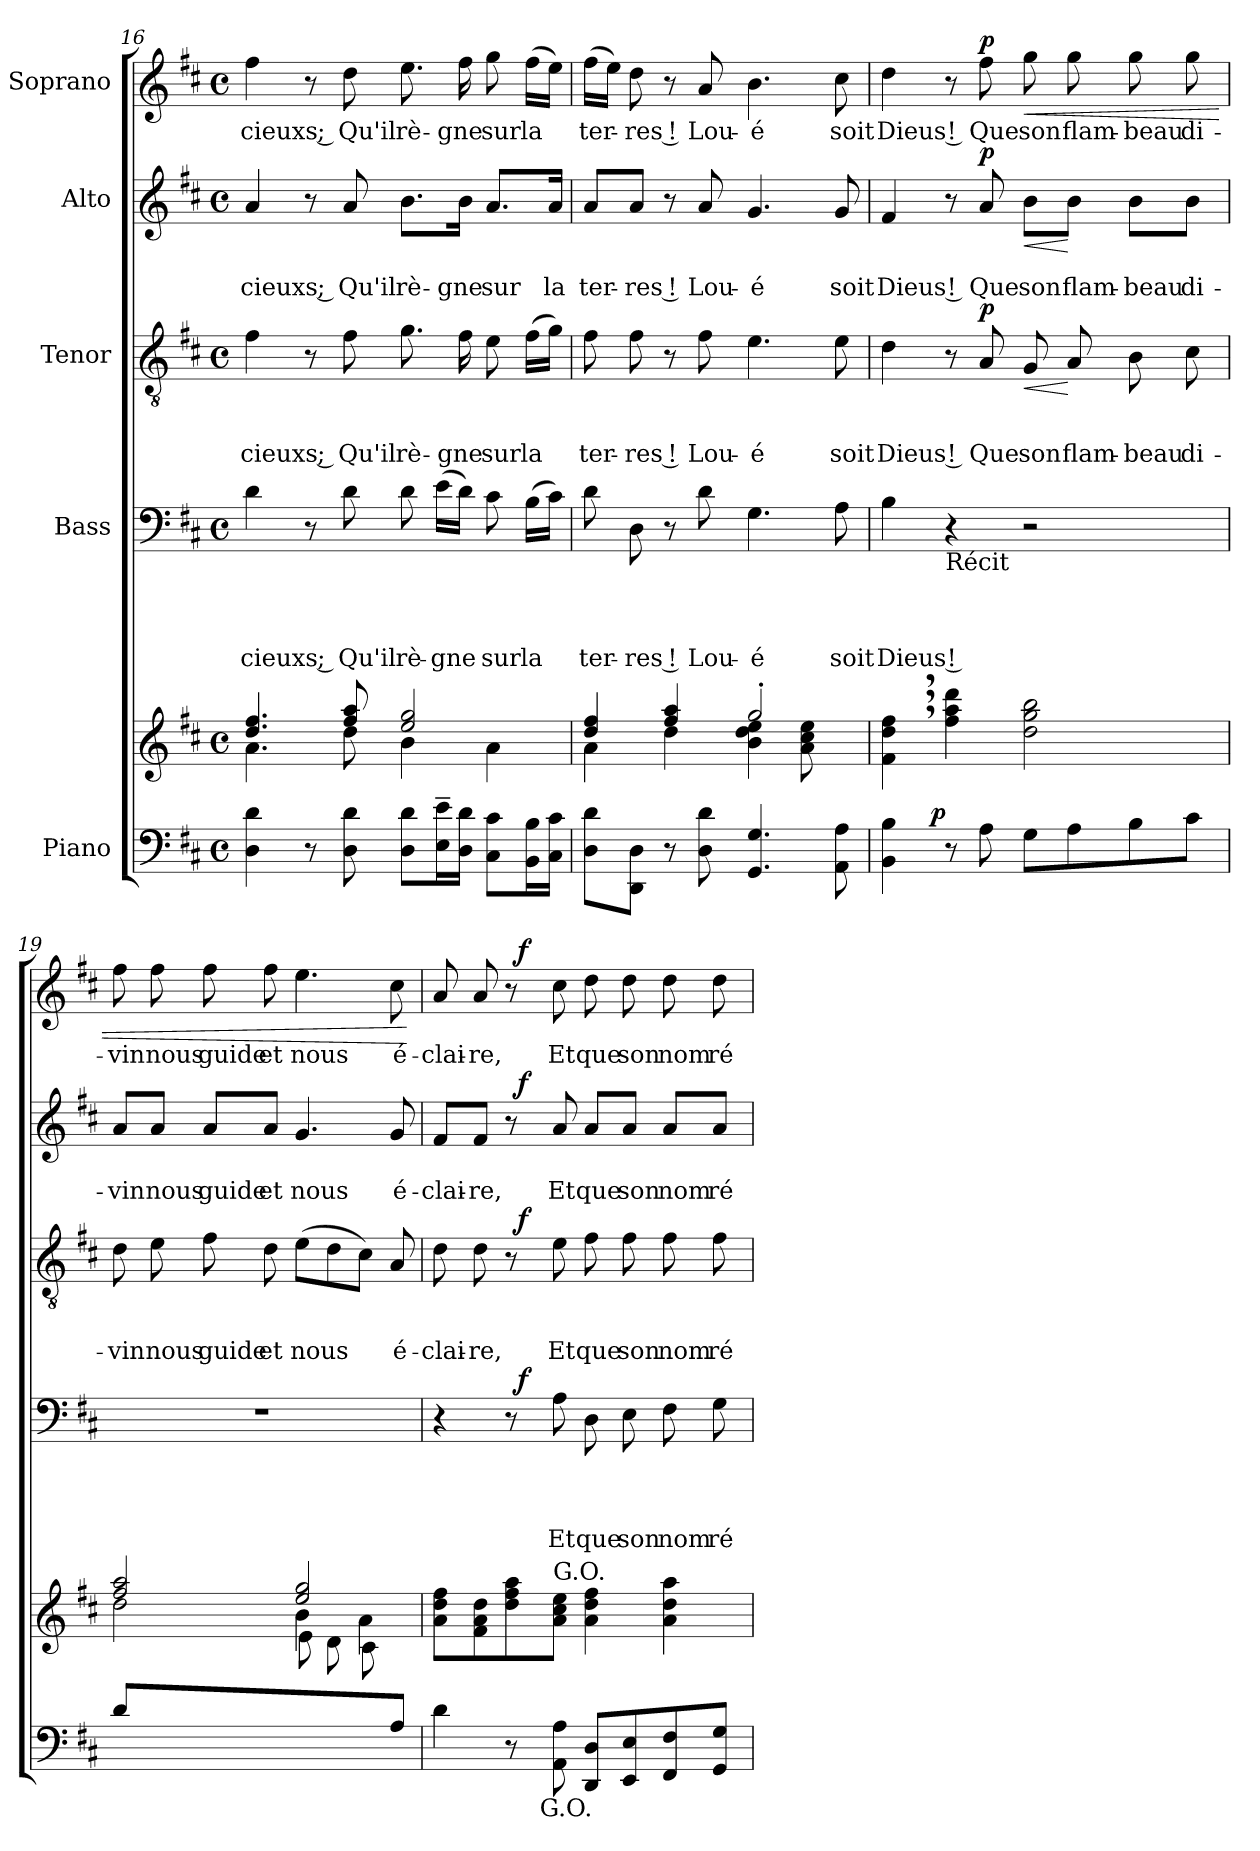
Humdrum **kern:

**kern	**kern	**dynam	**kern	**text	**text	**text	**text	**dynam	**kern	**text	**text	**text	**dynam	**kern	**text	**text	**dynam	**kern	**text	**dynam
*part5	*part5	*part5	*part4	*part4	*part4	*part4	*part4	*part4	*part3	*part3	*part3	*part3	*part3	*part2	*part2	*part2	*part2	*part1	*part1	*part1
*staff6	*staff5	*staff5/6	*staff4	*staff4	*staff4	*staff4	*staff4	*staff4	*staff3	*staff3	*staff3	*staff3	*staff3	*staff2	*staff2	*staff2	*staff2	*staff1	*staff1	*staff1
*I"Piano	*	*	*I"Bass	*	*	*	*	*	*I"Tenor	*	*	*	*	*I"Alto	*	*	*	*I"Soprano	*	*
*clefF4	*clefG2	*	*clefF4	*	*	*	*	*	*clefGv2	*	*	*	*	*clefG2	*	*	*	*clefG2	*	*
*k[f#c#]	*k[f#c#]	*	*k[f#c#]	*	*	*	*	*	*k[f#c#]	*	*	*	*	*k[f#c#]	*	*	*	*k[f#c#]	*	*
*D:	*D:	*	*D:	*	*	*	*	*	*D:	*	*	*	*	*D:	*	*	*	*D:	*	*
*M4/4	*M4/4	*	*M4/4	*	*	*	*	*	*M4/4	*	*	*	*	*M4/4	*	*	*	*M4/4	*	*
*met(c)	*met(c)	*	*met(c)	*	*	*	*	*	*met(c)	*	*	*	*	*met(c)	*	*	*	*met(c)	*	*
=16	=16	=16	=16	=16	=16	=16	=16	=16	=16	=16	=16	=16	=16	=16	=16	=16	=16	=16	=16	=16
*	*^	*	*	*	*	*	*	*	*	*	*	*	*	*	*	*	*	*	*	*
!	!	!	!	!	!	!	!	!LO:LY:b	!	!	!	!	!LO:LY:b	!	!	!	!LO:LY:b	!	!	!LO:LY:b	!
4D\ 4d\	4.dd/ 4.ff#/	4.a\	.	4d\	.	.	.	cieuxs ;	.	4f#\	.	.	cieuxs ;	.	4a/	.	cieuxs ;	.	4ff#\	cieuxs ;	.
8r	.	.	.	8r	.	.	.	.	.	8r	.	.	.	.	8r	.	.	.	8r	.	.
!	!	!	!	!	!	!	!	!LO:LY:b	!	!	!	!	!LO:LY:b	!	!	!	!LO:LY:b	!	!	!LO:LY:b	!
8D\ 8d\	8ff#/ 8aa/	8dd\	.	8d\	.	.	.	Qu'il	.	8f#\	.	.	Qu'il	.	8a/	.	Qu'il	.	8dd\	Qu'il	.
!	!	!	!	!	!	!	!	!LO:LY:b	!	!	!	!	!LO:LY:b	!	!	!	!LO:LY:b	!	!	!LO:LY:b	!
8D\ 8d\L	2ee/ 2gg/	4b\	.	8d\	.	.	.	rè-	.	8.g\	.	.	rè-	.	8.b\L	.	rè-	.	8.ee\	rè-	.
!	!	!	!	!	!	!	!	!LO:LY:b	!	!	!	!	!	!	!	!	!	!	!	!	!
16E\~> 16e\~>L	.	.	.	(>16e\LL	.	.	.	-gne	.	.	.	.	.	.	.	.	.	.	.	.	.
!	!	!	!	!	!	!	!	!	!	!	!	!	!LO:LY:b	!	!	!	!LO:LY:b	!	!	!LO:LY:b	!
16D\ 16d\JJ	.	.	.	16d\JJ)	.	.	.	.	.	16f#\	.	.	-gne	.	16b\Jk	.	-gne	.	16ff#\	-gne	.
!	!	!	!	!	!	!	!	!LO:LY:b	!	!	!	!	!LO:LY:b	!	!	!	!LO:LY:b	!	!	!LO:LY:b	!
8C#\ 8c#\L	.	4a\	.	8c#\	.	.	.	sur	.	8e\	.	.	sur	.	8.a/L	.	sur	.	8gg\	sur	.
!	!	!	!	!	!	!	!	!LO:LY:b	!	!	!	!	!LO:LY:b	!	!	!	!	!	!	!LO:LY:b	!
16BB\ 16B\L	.	.	.	(>16B\LL	.	.	.	la	.	(>16f#\LL	.	.	la	.	.	.	.	.	(>16ff#\LL	la	.
!	!	!	!	!	!	!	!	!	!	!	!	!	!	!	!	!	!LO:LY:b	!	!	!	!
16C#\ 16c#\JJ	.	.	.	16c#\JJ)	.	.	.	.	.	16g\JJ)	.	.	.	.	16a/Jk	.	la	.	16ee\JJ)	.	.
!!LO:LB:g=z
=17	=17	=17	=17	=17	=17	=17	=17	=17	=17	=17	=17	=17	=17	=17	=17	=17	=17	=17	=17	=17	=17
!	!	!	!	!	!	!	!	!LO:LY:b	!	!	!	!	!LO:LY:b	!	!	!	!LO:LY:b	!	!	!LO:LY:b	!
8D\ 8d\L	4dd/ 4ff#/	4a\	.	8d\	.	.	.	ter-	.	8f#\	.	.	ter-	.	8a/L	.	ter-	.	(>16ff#\LL	ter-	.
.	.	.	.	.	.	.	.	.	.	.	.	.	.	.	.	.	.	.	16ee\JJ)	.	.
!	!	!	!	!	!	!	!	!LO:LY:b	!	!	!	!	!LO:LY:b	!	!	!	!LO:LY:b	!	!	!LO:LY:b	!
8DD\ 8D\J	.	.	.	8D\	.	.	.	-res !	.	8f#\	.	.	-res !	.	8a/J	.	-res !	.	8dd\	-res !	.
8r	4ff#/ 4aa/	4dd\	.	8r	.	.	.	.	.	8r	.	.	.	.	8r	.	.	.	8r	.	.
!	!	!	!	!	!	!	!	!LO:LY:b	!	!	!	!	!LO:LY:b	!	!	!	!LO:LY:b	!	!	!LO:LY:b	!
8D\ 8d\	.	.	.	8d\	.	.	.	Lou-	.	8f#\	.	.	Lou-	.	8a/	.	Lou-	.	8a/	Lou-	.
!	!	!	!	!	!	!	!	!LO:LY:b	!	!	!	!	!LO:LY:b	!	!	!	!LO:LY:b	!	!	!LO:LY:b	!
4.GG/ 4.G/	2gg'>/	4b\ 4dd\ 4ee\	.	4.G\	.	.	.	-é	.	4.e\	.	.	-é	.	4.g/	.	-é	.	4.b\	-é	.
.	.	8a\ 8cc#\ 8ee\	.	.	.	.	.	.	.	.	.	.	.	.	.	.	.	.	.	.	.
!	!	!	!	!	!	!	!	!LO:LY:b	!	!	!	!	!LO:LY:b	!	!	!	!LO:LY:b	!	!	!LO:LY:b	!
8AA\ 8A\	.	8ryy	.	8A\	.	.	.	soit	.	8e\	.	.	soit	.	8g/	.	soit	.	8cc#\	soit	.
=18	=18	=18	=18	=18	=18	=18	=18	=18	=18	=18	=18	=18	=18	=18	=18	=18	=18	=18	=18	=18	=18
!	!	!	!	!	!	!	!	!LO:LY:b	!	!	!	!	!LO:LY:b	!	!	!	!LO:LY:b	!	!	!LO:LY:b	!
*^	*v	*v	*	*	*	*	*	*	*	*	*	*	*	*	*	*	*	*	*	*	*
4BB\ 4B\	8..ryy	4f#\,> 4dd\,> 4ff#\,>	.	4B\	.	.	.	Dieus !	.	4d\	.	.	Dieus !	.	4f#/	.	Dieus !	.	4dd\	Dieus !	.
!	!	!	!LO:DY:a=2	!	!	!	!	!	!	!	!	!	!	!	!	!	!	!	!	!	!
.	2ryy	.	p	.	.	.	.	.	.	.	.	.	.	.	.	.	.	.	.	.	.
!	!	!	!	!LO:TX:b:t=Récit	!	!	!	!	!	!	!	!	!	!	!	!	!	!	!	!	!
8r	.	4ff#\ 4aa\ 4ddd\	.	4r	.	.	.	.	.	8r	.	.	.	.	8r	.	.	.	8r	.	.
!	!	!	!	!	!	!	!	!	!	!	!	!	!LO:LY:b	!LO:DY:a	!	!	!LO:LY:b	!LO:DY:a	!	!LO:LY:b	!LO:DY:a
8A\	.	.	.	.	.	.	.	.	.	8A/	.	.	Que	p	8a/	.	Que	p	8ff#\	Que	p
!	!	!	!	!	!	!	!	!	!	!	!	!	!LO:LY:b	!LO:HP:b	!	!	!LO:LY:b	!LO:HP:b	!	!LO:LY:b	!LO:HP:b
8G\L	.	2dd\ 2gg\ 2bb\	.	2r	.	.	.	.	.	8G/	.	.	son	<	8b\L	.	son	<	8gg\	son	<
!	!	!	!	!	!	!	!	!	!	!	!	!	!LO:LY:b	!	!	!	!LO:LY:b	!	!	!LO:LY:b	!
8A\	.	.	.	.	.	.	.	.	.	8A/	.	.	flam-	[	8b\J	.	flam-	[	8gg\	flam-	.
.	4ryy	.	.	.	.	.	.	.	.	.	.	.	.	.	.	.	.	.	.	.	.
!	!	!	!	!	!	!	!	!	!	!	!	!	!LO:LY:b:rj	!	!	!	!LO:LY:b:rj	!	!	!LO:LY:b:rj	!
8B\	.	.	.	.	.	.	.	.	.	8B\	.	.	-beau	.	8b\L	.	-beau	.	8gg\	-beau	.
!	!	!	!	!	!	!	!	!	!	!	!	!	!LO:LY:b	!	!	!	!LO:LY:b	!	!	!LO:LY:b	!
8c#\J	.	.	.	.	.	.	.	.	.	8c#\	.	.	di-	.	8b\J	.	di-	.	8gg\	di-	.
.	32ryy	.	.	.	.	.	.	.	.	.	.	.	.	.	.	.	.	.	.	.	.
=19	=19	=19	=19	=19	=19	=19	=19	=19	=19	=19	=19	=19	=19	=19	=19	=19	=19	=19	=19	=19	=19
*	*	*^	*	*	*	*	*	*	*	*	*	*	*	*	*	*	*	*	*	*	*
*	*	*	*^	*	*	*	*	*	*	*	*	*	*	*	*	*	*	*	*	*	*	*
!	!	!	!	!	!	!	!	!	!	!	!	!	!	!	!LO:LY:b	!	!	!	!LO:LY:b	!	!	!LO:LY:b	!
*v	*v	*	*	*	*	*	*	*	*	*	*	*	*	*	*	*	*	*	*	*	*	*	*
8d/L	2ff#/ 2aa/	2dd\	8ryy	.	1r	.	.	.	.	.	8d\	.	.	-vin	.	8a/L	.	-vin	.	8ff#\	-vin	.
!	!	!	!	!	!	!	!	!	!	!	!	!	!	!LO:LY:b	!	!	!	!LO:LY:b	!	!	!LO:LY:b	!
2.ryy	.	.	8e\	.	.	.	.	.	.	.	8e\	.	.	nous	.	8a/J	.	nous	.	8ff#\	nous	.
!	!	!	!	!	!	!	!	!	!	!	!	!	!	!LO:LY:b	!	!	!	!LO:LY:b	!	!	!LO:LY:b	!
.	.	.	8f#\	.	.	.	.	.	.	.	8f#\	.	.	guide	.	8a/L	.	guide	.	8ff#\	guide	.
!	!	!	!	!	!	!	!	!	!	!	!	!	!	!LO:LY:b	!	!	!	!LO:LY:b	!	!	!LO:LY:b	!
.	.	.	8d\J	.	.	.	.	.	.	.	8d\	.	.	et	.	8a/J	.	et	.	8ff#\	et	.
!	!	!	!	!	!	!	!	!	!	!	!	!	!	!LO:LY:b	!	!	!	!LO:LY:b	!	!	!LO:LY:b	!
.	2ee/ 2gg/	4b\	8e\L	.	.	.	.	.	.	.	(>8e\L	.	.	nous	.	4.g/	.	nous	.	4.ee\	nous	.
.	.	.	8d\	.	.	.	.	.	.	.	8d\	.	.	.	.	.	.	.	.	.	.	.
.	.	4a\	8c#\	.	.	.	.	.	.	.	8c#\J)	.	.	.	.	.	.	.	.	.	.	.
!	!	!	!	!	!	!	!	!	!	!	!	!	!	!LO:LY:b	!	!	!	!LO:LY:b	!	!	!LO:LY:b	!
8A/J	.	.	8ryy	.	.	.	.	.	.	.	8A/	.	.	é-	.	8g/	.	é-	.	8cc#\	é-	.
*	*v	*v	*v	*	*	*	*	*	*	*	*	*	*	*	*	*	*	*	*	*	*	*
.	.	.	.	.	.	.	.	.	.	.	.	.	.	.	.	.	.	.	.	[
!!LO:PB:g=z
=20	=20	=20	=20	=20	=20	=20	=20	=20	=20	=20	=20	=20	=20	=20	=20	=20	=20	=20	=20	=20
!	!	!	!	!	!	!	!	!	!	!	!	!LO:LY:b	!	!	!	!LO:LY:b	!	!	!LO:LY:b	!
*^	*	*	*^	*	*	*	*	*	*^	*	*	*	*	*^	*	*	*	*^	*	*
4d\	4ryy	8a\ 8dd\ 8ff#\L	.	4r	4ryy	.	.	.	.	.	8d\	4ryy	.	.	-clai-	.	8f#/L	4ryy	.	-clai-	.	8a/	4ryy	-clai-	.
!	!	!	!	!	!	!	!	!	!	!	!	!	!	!	!LO:LY:b	!	!	!	!	!LO:LY:b	!	!	!	!LO:LY:b	!
.	.	8f#\ 8a\ 8dd\	.	.	.	.	.	.	.	.	8d\	.	.	.	-re,	.	8f#/J	.	.	-re,	.	8a/	.	-re,	.
8r	16.ryy	8dd\ 8ff#\ 8aa\	.	8r	32ryy	.	.	.	.	.	8r	32ryy	.	.	.	.	8r	32ryy	.	.	.	8r	32ryy	.	.
!	!	!	!	!	!	!	!	!	!	!LO:DY:a	!	!	!	!	!	!LO:DY:a	!	!	!	!	!LO:DY:a	!	!	!	!LO:DY:a
.	.	.	.	.	2ryy	.	.	.	.	f	.	2ryy	.	.	.	f	.	2ryy	.	.	f	.	2ryy	.	f
!	!LO:TX:b:t=G.O.	!	!	!	!	!	!	!	!	!	!	!	!	!	!	!	!	!	!	!	!	!	!	!	!
.	2ryy	.	.	.	.	.	.	.	.	.	.	.	.	.	.	.	.	.	.	.	.	.	.	.	.
!	!	!LO:TX:a:t=G.O.	!	!	!	!	!	!	!	!	!	!	!	!	!	!	!	!	!	!	!	!	!	!	!
!	!	!	!	!	!	!	!	!	!LO:LY:b	!	!	!	!	!	!LO:LY:b	!	!	!	!	!LO:LY:b	!	!	!	!LO:LY:b	!
8AA\ 8A\	.	8a\ 8cc#\ 8ee\J	.	8A\	.	.	.	.	Et	.	8e\	.	.	.	Et	.	8a/	.	.	Et	.	8cc#\	.	Et	.
!	!	!	!	!	!	!	!	!	!LO:LY:b	!	!	!	!	!	!LO:LY:b	!	!	!	!	!LO:LY:b	!	!	!	!LO:LY:b	!
8DD/ 8D/L	.	4a\ 4dd\ 4ff#\	.	8D\	.	.	.	.	que	.	8f#\	.	.	.	que	.	8a/L	.	.	que	.	8dd\	.	que	.
!	!	!	!	!	!	!	!	!	!LO:LY:b	!	!	!	!	!	!LO:LY:b	!	!	!	!	!LO:LY:b	!	!	!	!LO:LY:b	!
8EE/ 8E/	.	.	.	8E\	.	.	.	.	son	.	8f#\	.	.	.	son	.	8a/J	.	.	son	.	8dd\	.	son	.
!	!	!	!	!	!	!	!	!	!LO:LY:b	!	!	!	!	!	!LO:LY:b	!	!	!	!	!LO:LY:b	!	!	!	!LO:LY:b	!
8FF#/ 8F#/	.	4a\ 4dd\ 4aa\	.	8F#\	.	.	.	.	nom	.	8f#\	.	.	.	nom	.	8a/L	.	.	nom	.	8dd\	.	nom	.
.	.	.	.	.	8..ryy	.	.	.	.	.	.	8..ryy	.	.	.	.	.	8..ryy	.	.	.	.	8..ryy	.	.
.	8ryy	.	.	.	.	.	.	.	.	.	.	.	.	.	.	.	.	.	.	.	.	.	.	.	.
!	!	!	!	!	!	!	!	!	!LO:LY:b	!	!	!	!	!	!LO:LY:b	!	!	!	!	!LO:LY:b	!	!	!	!LO:LY:b	!
8GG/ 8G/J	.	.	.	8G\	.	.	.	.	ré-	.	8f#\	.	.	.	ré-	.	8a/J	.	.	ré-	.	8dd\	.	ré-	.
.	32ryy	.	.	.	.	.	.	.	.	.	.	.	.	.	.	.	.	.	.	.	.	.	.	.	.
*	*	*	*	*v	*v	*	*	*	*	*	*	*	*	*	*	*	*v	*v	*	*	*	*v	*v	*	*
*v	*v	*	*	*	*	*	*	*	*	*v	*v	*	*	*	*	*	*	*	*	*	*	*
=	=	=	=	=	=	=	=	=	=	=	=	=	=	=	=	=	=	=	=	=
*-	*-	*-	*-	*-	*-	*-	*-	*-	*-	*-	*-	*-	*-	*-	*-	*-	*-	*-	*-	*-
